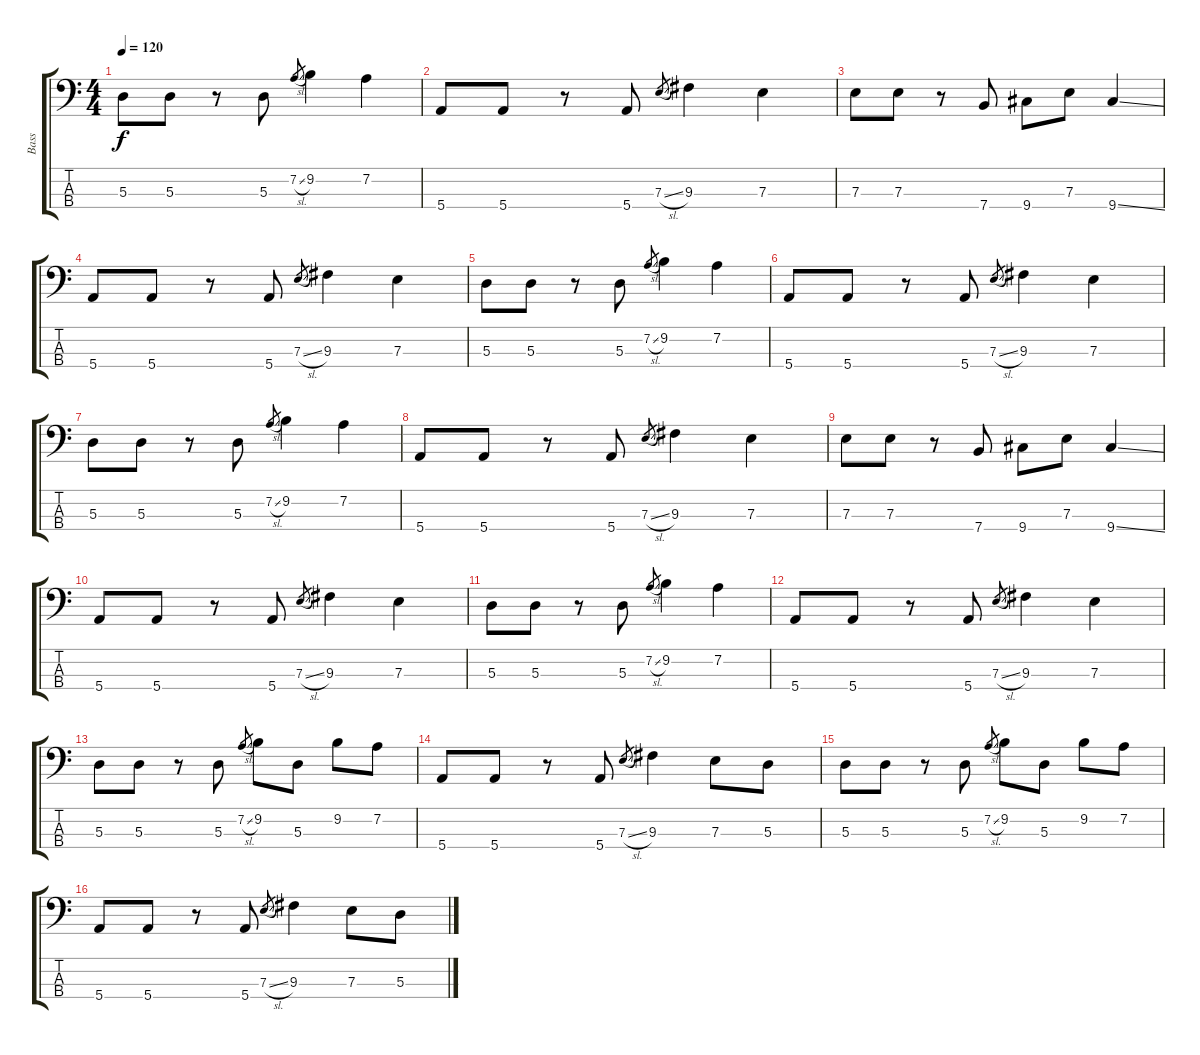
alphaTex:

\track ("Bass" "Bass") {instrument electricbasspick}
\staff {score tabs}
\tuning (G2 D2 A1 E1) {hide}
\ts (4 4)
\tempo 120
\clef f4
\ks c
5.3.8{dy f} 5.3.8 r.8 5.3.8 7.2{sl}.8{gr} 9.2.4 7.2.4 |
5.4.8 5.4.8 r.8 5.4.8 7.3{sl}.8{gr} 9.3.4 7.3.4 |
7.3.8 7.3.8 r.8 7.4.8 9.4.8 7.3.8 9.4{ss}.4 |
5.4.8 5.4.8 r.8 5.4.8 7.3{sl}.8{gr} 9.3.4 7.3.4 |
5.3.8 5.3.8 r.8 5.3.8 7.2{sl}.8{gr} 9.2.4 7.2.4 |
5.4.8 5.4.8 r.8 5.4.8 7.3{sl}.8{gr} 9.3.4 7.3.4 |
5.3.8 5.3.8 r.8 5.3.8 7.2{sl}.8{gr} 9.2.4 7.2.4 |
5.4.8 5.4.8 r.8 5.4.8 7.3{sl}.8{gr} 9.3.4 7.3.4 |
7.3.8 7.3.8 r.8 7.4.8 9.4.8 7.3.8 9.4{ss}.4 |
5.4.8 5.4.8 r.8 5.4.8 7.3{sl}.8{gr} 9.3.4 7.3.4 |
5.3.8 5.3.8 r.8 5.3.8 7.2{sl}.8{gr} 9.2.4 7.2.4 |
5.4.8 5.4.8 r.8 5.4.8 7.3{sl}.8{gr} 9.3.4 7.3.4 |
5.3.8 5.3.8 r.8 5.3.8 7.2{sl}.8{gr} 9.2.8 5.3.8 9.2.8 7.2.8 |
5.4.8 5.4.8 r.8 5.4.8 7.3{sl}.8{gr} 9.3.4 7.3.8 5.3.8 |
5.3.8 5.3.8 r.8 5.3.8 7.2{sl}.8{gr} 9.2.8 5.3.8 9.2.8 7.2.8 |
5.4.8 5.4.8 r.8 5.4.8 7.3{sl}.8{gr} 9.3.4 7.3.8 5.3.8
